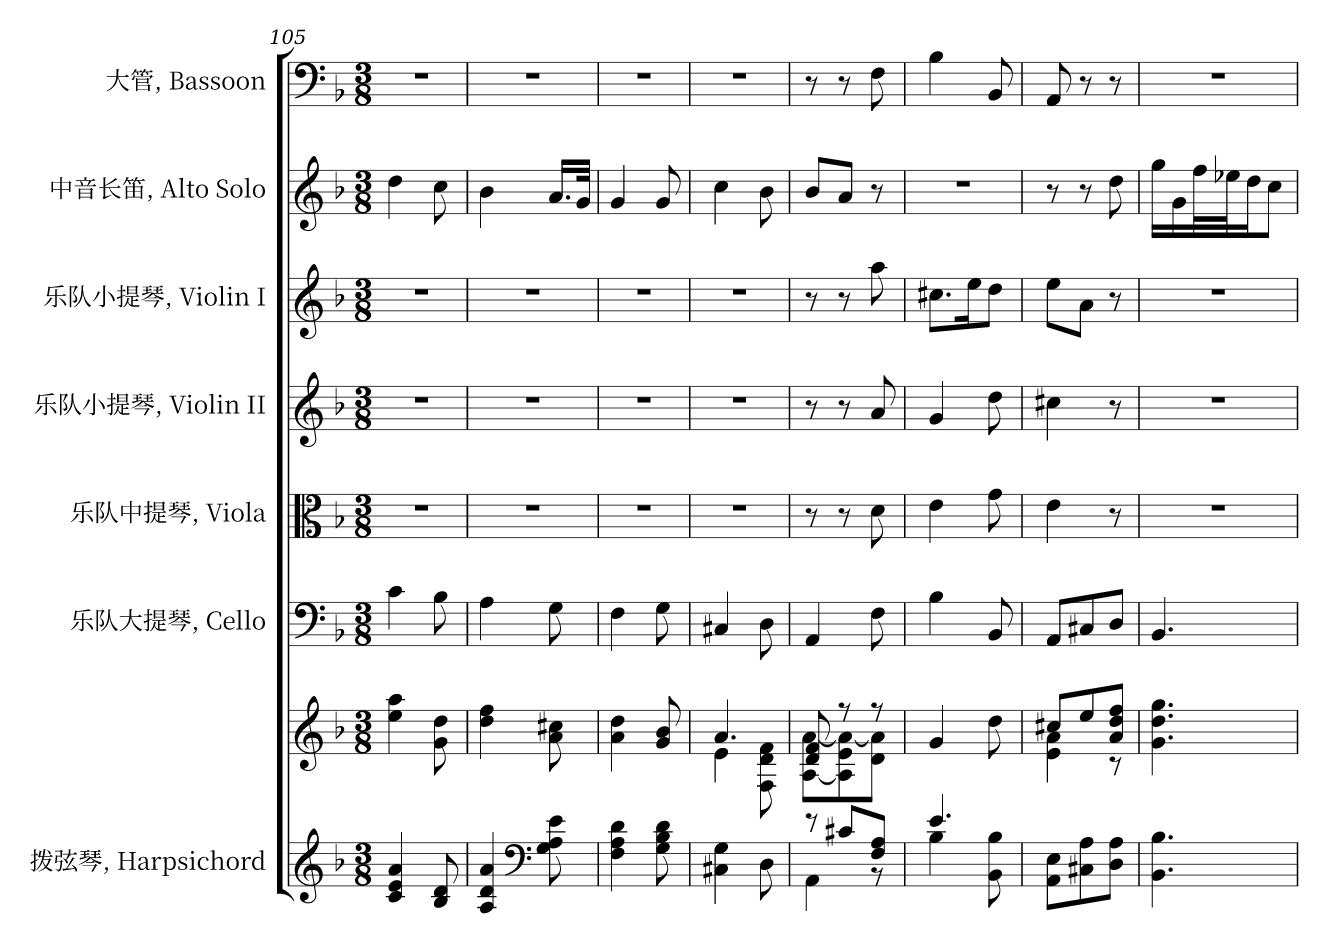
**kern	**kern	**kern	**kern	**kern	**kern	**kern	**kern
*part7	*part7	*part6	*part5	*part4	*part3	*part2	*part1
*staff8	*staff7	*staff6	*staff5	*staff4	*staff3	*staff2	*staff1
*I"拨弦琴, Harpsichord	*	*I"乐队大提琴, Cello	*I"乐队中提琴, Viola	*I"乐队小提琴, Violin II	*I"乐队小提琴, Violin I	*I"中音长笛, Alto Solo	*I"大管, Bassoon
*I'Hch.	*	*	*	*	*	*	*I'Bsn.
*clefG2	*clefG2	*clefF4	*clefC3	*clefG2	*clefG2	*clefG2	*clefF4
*	*	*	*	*	*	*ITrd3c5	*
*k[b-]	*k[b-]	*k[b-]	*k[b-]	*k[b-]	*k[b-]	*k[]	*k[b-]
*M3/8	*M3/8	*M3/8	*M3/8	*M3/8	*M3/8	*M3/8	*M3/8
=105	=105	=105	=105	=105	=105	=105	=105
4c/ 4e/ 4a/	4ee\ 4aa\	4c\	4.r	4.r	4.r	4a\	4.r
8B-/ 8d/	8g\ 8dd\	8B-\	.	.	.	8g\	.
=106	=106	=106	=106	=106	=106	=106	=106
4A/ 4d/ 4a/	4dd\ 4ff\	4A\	4.r	4.r	4.r	4f\	4.r
*clefF4	*	*	*	*	*	*	*
8G\ 8A\ 8e\	8a\ 8cc#X\	8G\	.	.	.	16.e/LL	.
.	.	.	.	.	.	32d/JJk	.
=107	=107	=107	=107	=107	=107	=107	=107
4F\ 4A\ 4d\	4a\ 4dd\	4F\	4.r	4.r	4.r	4d/	4.r
8G\ 8B-\ 8d\	8g/ 8b-/	8G\	.	.	.	8d/	.
=108	=108	=108	=108	=108	=108	=108	=108
*	*^	*	*	*	*	*	*
4C#X\ 4G\	4.a/	4e\	4C#X/	4.r	4.r	4.r	4g\	4.r
8D\	.	8F\ 8d\ 8f\	8D\	.	.	.	8f\	.
!!LO:PB:g=z
=109	=109	=109	=109	=109	=109	=109	=109	=109
*^	*	*	*	*	*	*	*	*
8r	4AA\	8d/ 8f/	[8A\ [8a\L	4AA/	8r	8r	8r	8f/L	8r
8c#X/L	.	8r	8A\] 8e\ 8a\_	.	8r	8r	8r	8e/J	8r
8F/ 8A/J	8r	8r	8d\ 8a\]J	8F\	8d\	8a/	8aa\	8r	8F\
*	*	*v	*v	*	*	*	*	*	*
=110	=110	=110	=110	=110	=110	=110	=110	=110
4.e/	4B-\	4g/	4B-\	4e\	4g/	8.cc#X\L	4.r	4B-\
.	.	.	.	.	.	16ee\K	.	.
.	8BB-\ 8B-\	8dd\	8BB-/	8g\	8dd\	8dd\J	.	8BB-/
*v	*v	*	*	*	*	*	*	*
=111	=111	=111	=111	=111	=111	=111	=111
*	*^	*	*	*	*	*	*
8AA\ 8E\L	8cc#X/L	4e\ 4a\	8AA/L	4e\	4cc#X\	8ee\L	8r	8AA/
8C#X\ 8A\	8ee/	.	8C#X/	.	.	8a\J	8r	8r
8D\ 8A\J	8a/ 8dd/ 8ff/J	8r	8D/J	8r	8r	8r	8a\	8r
*	*v	*v	*	*	*	*	*	*
=112	=112	=112	=112	=112	=112	=112	=112
*	*	*	*	*	*	*	*MM25
4.BB-\ 4.B-\	4.g\ 4.dd\ 4.gg\	4.BB-/	4.r	4.r	4.r	16dd\LL	4.r
.	.	.	.	.	.	16d\	.
.	.	.	.	.	.	32cc\L	.
.	.	.	.	.	.	32b-X\J	.
.	.	.	.	.	.	16a\J	.
.	.	.	.	.	.	8g\J	.
=	=	=	=	=	=	=	=
*-	*-	*-	*-	*-	*-	*-	*-
